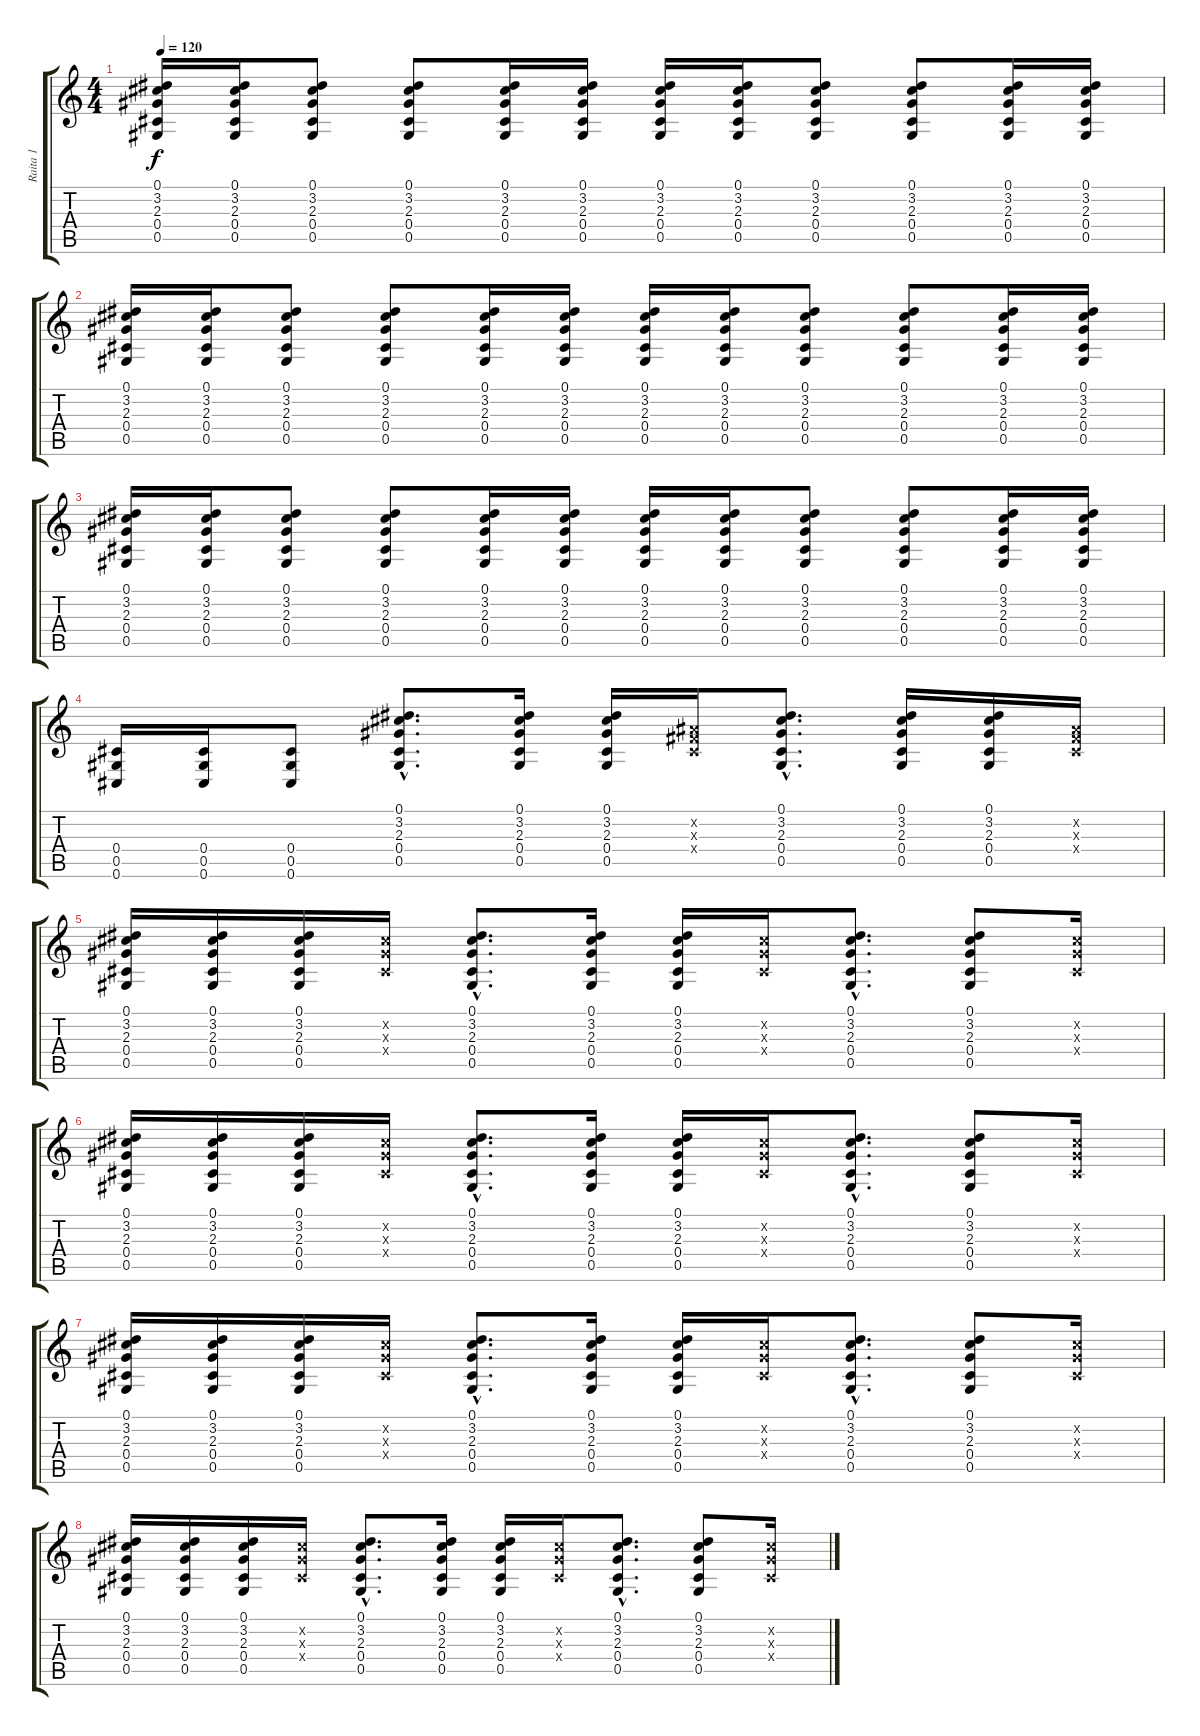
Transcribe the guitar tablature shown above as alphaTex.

\track ("Raita 1" "Raita 1") {instrument acousticguitarsteel}
\staff {score tabs}
\tuning (Eb4 Bb3 Gb3 Db3 Ab2 Db2) {hide}
\ts (4 4)
\tempo 120
\clef g2
\ks c
(0.1 3.2 2.3 0.4 0.5).16{dy f} (0.1 3.2 2.3 0.4 0.5).16 (0.1 3.2 2.3 0.4 0.5).8 (0.1 3.2 2.3 0.4 0.5).8 (0.1 3.2 2.3 0.4 0.5).16 (0.1 3.2 2.3 0.4 0.5).16 (0.1 3.2 2.3 0.4 0.5).16 (0.1 3.2 2.3 0.4 0.5).16 (0.1 3.2 2.3 0.4 0.5).8 (0.1 3.2 2.3 0.4 0.5).8 (0.1 3.2 2.3 0.4 0.5).16 (0.1 3.2 2.3 0.4 0.5).16 |
(0.1 3.2 2.3 0.4 0.5).16 (0.1 3.2 2.3 0.4 0.5).16 (0.1 3.2 2.3 0.4 0.5).8 (0.1 3.2 2.3 0.4 0.5).8 (0.1 3.2 2.3 0.4 0.5).16 (0.1 3.2 2.3 0.4 0.5).16 (0.1 3.2 2.3 0.4 0.5).16 (0.1 3.2 2.3 0.4 0.5).16 (0.1 3.2 2.3 0.4 0.5).8 (0.1 3.2 2.3 0.4 0.5).8 (0.1 3.2 2.3 0.4 0.5).16 (0.1 3.2 2.3 0.4 0.5).16 |
(0.1 3.2 2.3 0.4 0.5).16 (0.1 3.2 2.3 0.4 0.5).16 (0.1 3.2 2.3 0.4 0.5).8 (0.1 3.2 2.3 0.4 0.5).8 (0.1 3.2 2.3 0.4 0.5).16 (0.1 3.2 2.3 0.4 0.5).16 (0.1 3.2 2.3 0.4 0.5).16 (0.1 3.2 2.3 0.4 0.5).16 (0.1 3.2 2.3 0.4 0.5).8 (0.1 3.2 2.3 0.4 0.5).8 (0.1 3.2 2.3 0.4 0.5).16 (0.1 3.2 2.3 0.4 0.5).16 |
(0.4 0.5 0.6).16 (0.4 0.5 0.6).16 (0.4 0.5 0.6).8 (0.1{hac} 3.2{hac} 2.3{hac} 0.4{hac} 0.5{hac}).8{d volume 4} (0.1 3.2 2.3 0.4 0.5).16 (0.1 3.2 2.3 0.4 0.5).16 (0.2{x} 0.3{x} 0.4{x}).16 (0.1{hac} 3.2{hac} 2.3{hac} 0.4{hac} 0.5{hac}).8{d} (0.1 3.2 2.3 0.4 0.5).16 (0.1 3.2 2.3 0.4 0.5).16 (0.2{x} 0.3{x} 0.4{x}).16 |
(0.1 3.2 2.3 0.4 0.5).16 (0.1 3.2 2.3 0.4 0.5).16 (0.1 3.2 2.3 0.4 0.5).16 (3.2{x} 2.3{x} 0.4{x}).16 (0.1{hac} 3.2{hac} 2.3{hac} 0.4{hac} 0.5{hac}).8{d} (0.1 3.2 2.3 0.4 0.5).16 (0.1 3.2 2.3 0.4 0.5).16 (3.2{x} 2.3{x} 0.4{x}).16 (0.1{hac} 3.2{hac} 2.3{hac} 0.4{hac} 0.5{hac}).8{d} (0.1 3.2 2.3 0.4 0.5).8 (3.2{x} 2.3{x} 0.4{x}).16 |
(0.1 3.2 2.3 0.4 0.5).16 (0.1 3.2 2.3 0.4 0.5).16 (0.1 3.2 2.3 0.4 0.5).16 (3.2{x} 2.3{x} 0.4{x}).16 (0.1{hac} 3.2{hac} 2.3{hac} 0.4{hac} 0.5{hac}).8{d} (0.1 3.2 2.3 0.4 0.5).16 (0.1 3.2 2.3 0.4 0.5).16 (3.2{x} 2.3{x} 0.4{x}).16 (0.1{hac} 3.2{hac} 2.3{hac} 0.4{hac} 0.5{hac}).8{d} (0.1 3.2 2.3 0.4 0.5).8 (3.2{x} 2.3{x} 0.4{x}).16 |
(0.1 3.2 2.3 0.4 0.5).16 (0.1 3.2 2.3 0.4 0.5).16 (0.1 3.2 2.3 0.4 0.5).16 (3.2{x} 2.3{x} 0.4{x}).16 (0.1{hac} 3.2{hac} 2.3{hac} 0.4{hac} 0.5{hac}).8{d} (0.1 3.2 2.3 0.4 0.5).16 (0.1 3.2 2.3 0.4 0.5).16 (3.2{x} 2.3{x} 0.4{x}).16 (0.1{hac} 3.2{hac} 2.3{hac} 0.4{hac} 0.5{hac}).8{d} (0.1 3.2 2.3 0.4 0.5).8 (3.2{x} 2.3{x} 0.4{x}).16 |
(0.1 3.2 2.3 0.4 0.5).16 (0.1 3.2 2.3 0.4 0.5).16 (0.1 3.2 2.3 0.4 0.5).16 (3.2{x} 2.3{x} 0.4{x}).16 (0.1{hac} 3.2{hac} 2.3{hac} 0.4{hac} 0.5{hac}).8{d} (0.1 3.2 2.3 0.4 0.5).16 (0.1 3.2 2.3 0.4 0.5).16 (3.2{x} 2.3{x} 0.4{x}).16 (0.1{hac} 3.2{hac} 2.3{hac} 0.4{hac} 0.5{hac}).8{d} (0.1 3.2 2.3 0.4 0.5).8 (3.2{x} 2.3{x} 0.4{x}).16
